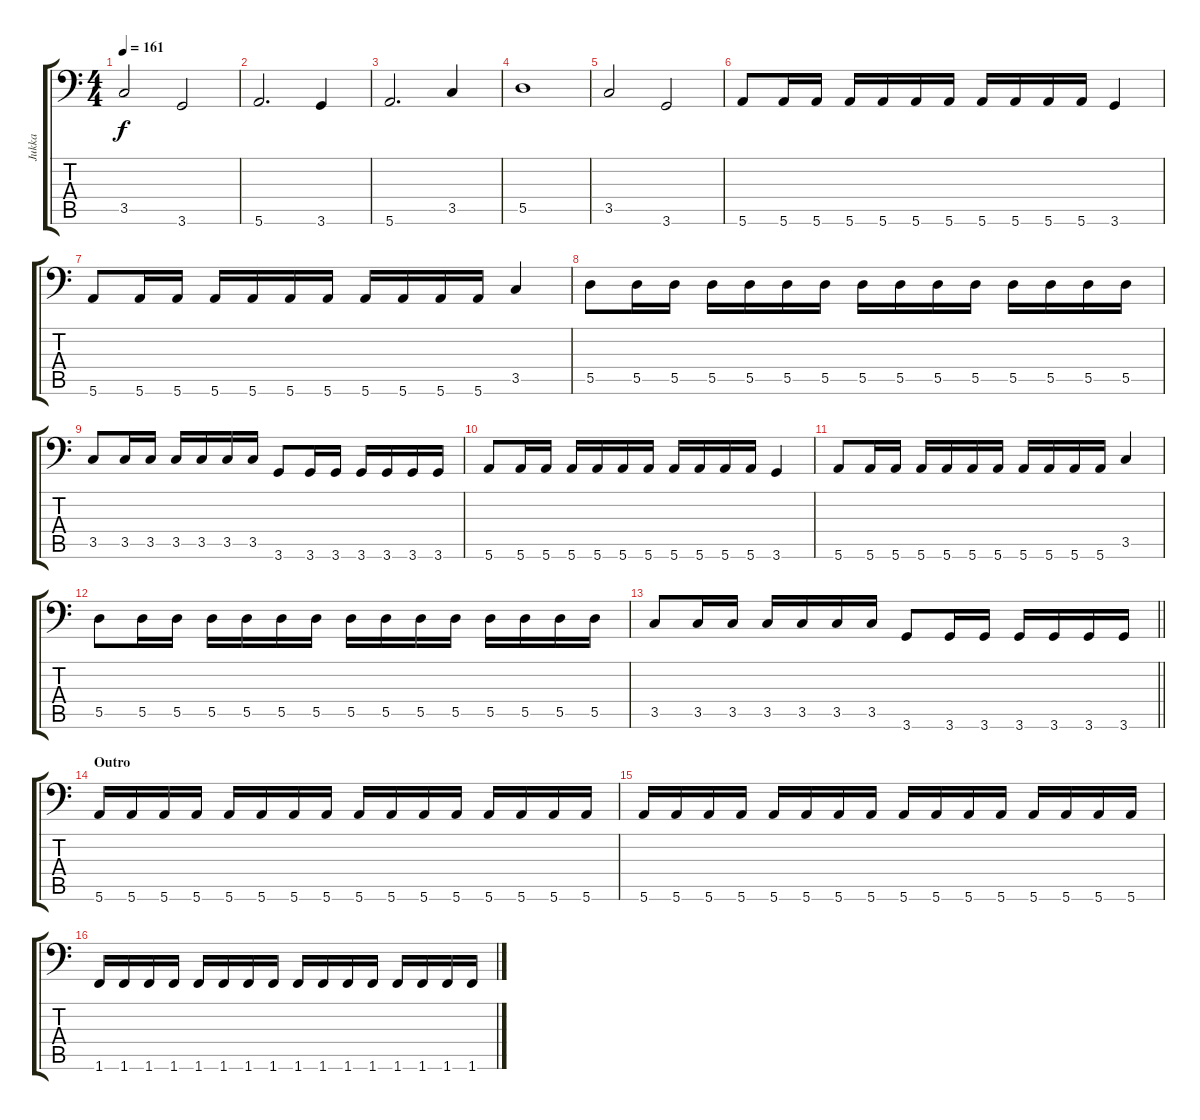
\track ("Jukka" "Jukka") {instrument electricbassfinger}
\staff {score tabs}
\tuning (E3 B2 G2 D2 A1 E1) {hide}
\ts (4 4)
\tempo 161
\clef f4
\ks c
3.5.2{dy f} 3.6.2 |
5.6.2{d} 3.6.4 |
5.6.2{d} 3.5.4 |
5.5.1 |
3.5.2 3.6.2 |
5.6.8 5.6.16 5.6.16 5.6.16 5.6.16 5.6.16 5.6.16 5.6.16 5.6.16 5.6.16 5.6.16 3.6.4 |
5.6.8 5.6.16 5.6.16 5.6.16 5.6.16 5.6.16 5.6.16 5.6.16 5.6.16 5.6.16 5.6.16 3.5.4 |
5.5.8 5.5.16 5.5.16 5.5.16 5.5.16 5.5.16 5.5.16 5.5.16 5.5.16 5.5.16 5.5.16 5.5.16 5.5.16 5.5.16 5.5.16 |
3.5.8 3.5.16 3.5.16 3.5.16 3.5.16 3.5.16 3.5.16 3.6.8 3.6.16 3.6.16 3.6.16 3.6.16 3.6.16 3.6.16 |
5.6.8 5.6.16 5.6.16 5.6.16 5.6.16 5.6.16 5.6.16 5.6.16 5.6.16 5.6.16 5.6.16 3.6.4 |
5.6.8 5.6.16 5.6.16 5.6.16 5.6.16 5.6.16 5.6.16 5.6.16 5.6.16 5.6.16 5.6.16 3.5.4 |
5.5.8 5.5.16 5.5.16 5.5.16 5.5.16 5.5.16 5.5.16 5.5.16 5.5.16 5.5.16 5.5.16 5.5.16 5.5.16 5.5.16 5.5.16 |
\barLineRight lightlight
3.5.8 3.5.16 3.5.16 3.5.16 3.5.16 3.5.16 3.5.16 3.6.8 3.6.16 3.6.16 3.6.16 3.6.16 3.6.16 3.6.16 |
\section ("" "Outro")
5.6.16 5.6.16 5.6.16 5.6.16 5.6.16 5.6.16 5.6.16 5.6.16 5.6.16 5.6.16 5.6.16 5.6.16 5.6.16 5.6.16 5.6.16 5.6.16 |
5.6.16 5.6.16 5.6.16 5.6.16 5.6.16 5.6.16 5.6.16 5.6.16 5.6.16 5.6.16 5.6.16 5.6.16 5.6.16 5.6.16 5.6.16 5.6.16 |
1.6.16 1.6.16 1.6.16 1.6.16 1.6.16 1.6.16 1.6.16 1.6.16 1.6.16 1.6.16 1.6.16 1.6.16 1.6.16 1.6.16 1.6.16 1.6.16
